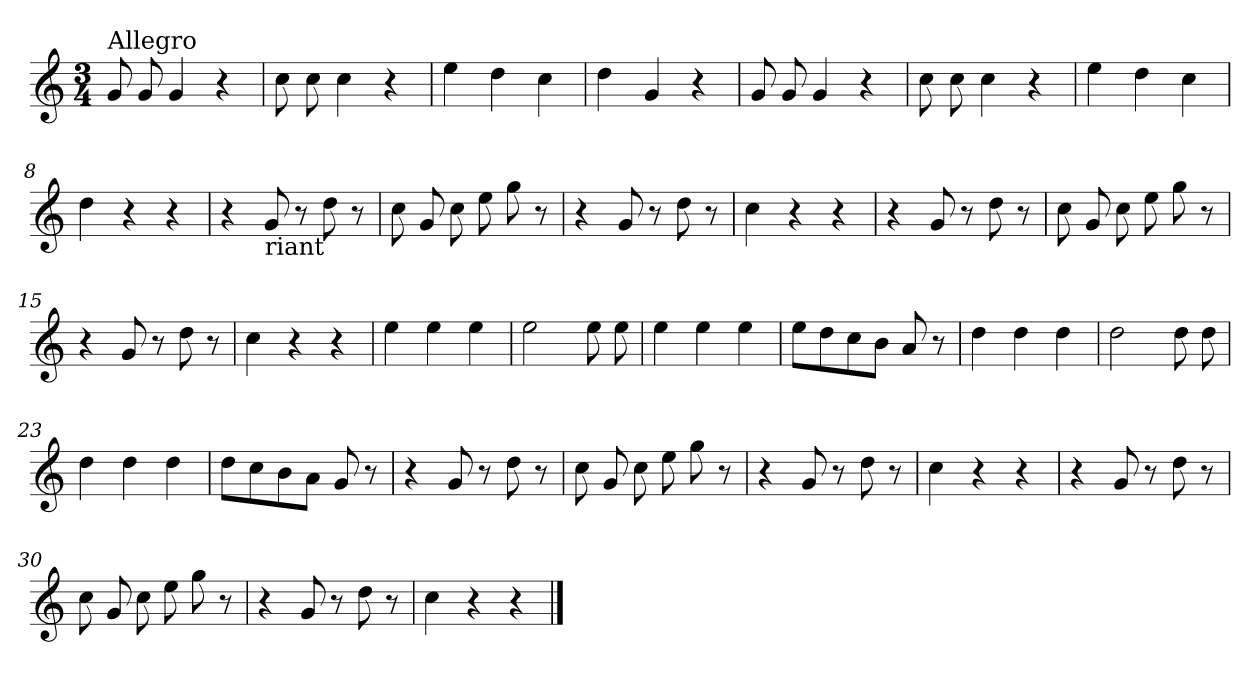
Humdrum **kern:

**kern
*part1
*staff1
*clefG2
*k[]
*C:
*M3/4
=1
!LO:TX:a:t=Allegro
8g/
8g/
4g/
4r
=2
8cc\
8cc\
4cc\
4r
=3
4ee\
4dd\
4cc\
=4
4dd\
4g/
4r
!!LO:LB:g=z
=5
8g/
8g/
4g/
4r
=6
8cc\
8cc\
4cc\
4r
=7
4ee\
4dd\
4cc\
=8
4dd\
4r
4r
!!LO:LB:g=z
=9
4r
!LO:TX:b:t=riant
8g/
8r
8dd\
8r
=10
8cc\
8g/
8cc\
8ee\
8gg\
8r
=11
4r
8g/
8r
8dd\
8r
=12
4cc\
4r
4r
!!LO:LB:g=z
=13
4r
8g/
8r
8dd\
8r
=14
8cc\
8g/
8cc\
8ee\
8gg\
8r
=15
4r
8g/
8r
8dd\
8r
=16
4cc\
4r
4r
!!LO:LB:g=z
=17
4ee\
4ee\
4ee\
=18
2ee\
8ee\
8ee\
=19
4ee\
4ee\
4ee\
=20
8ee\L
8dd\
8cc\
8b\J
8a/
8r
!!LO:LB:g=z
=21
4dd\
4dd\
4dd\
=22
2dd\
8dd\
8dd\
=23
4dd\
4dd\
4dd\
=24
8dd\L
8cc\
8b\
8a\J
8g/
8r
!!LO:LB:g=z
=25
4r
8g/
8r
8dd\
8r
=26
8cc\
8g/
8cc\
8ee\
8gg\
8r
=27
4r
8g/
8r
8dd\
8r
=28
4cc\
4r
4r
!!LO:LB:g=z
=29
4r
8g/
8r
8dd\
8r
=30
8cc\
8g/
8cc\
8ee\
8gg\
8r
=31
4r
8g/
8r
8dd\
8r
=32
4cc\
4r
4r
==
*-
